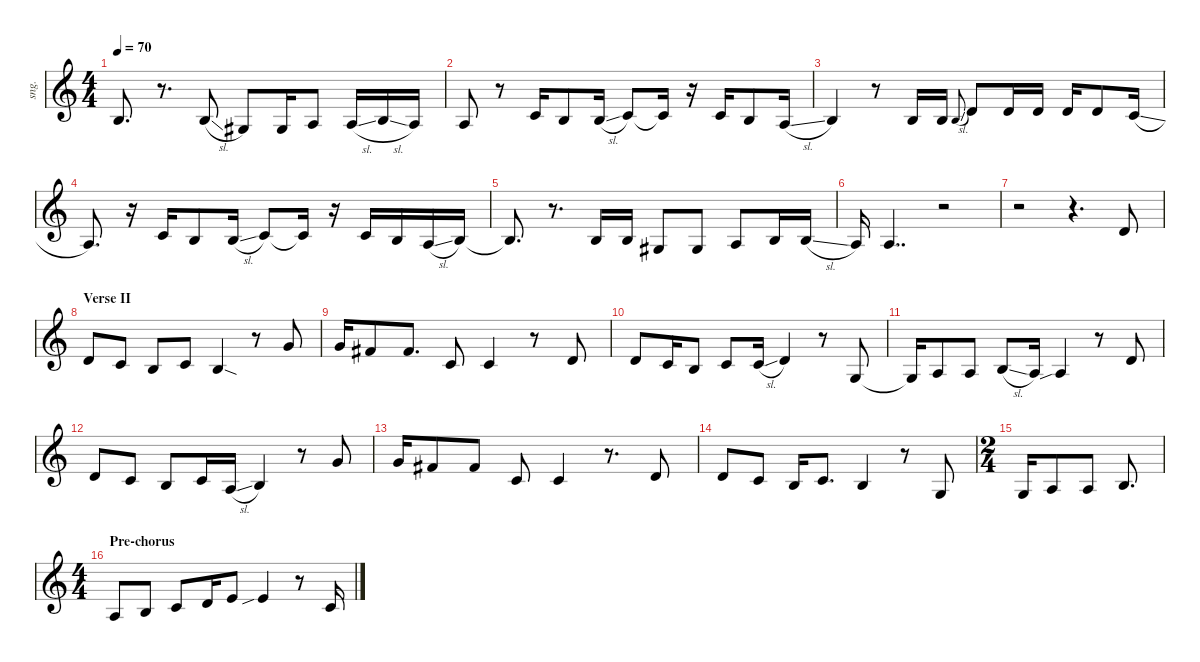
\defaultSystemsLayout 4
\hideDynamics
\bracketExtendMode nobrackets
\otherSystemsTrackNameOrientation horizontal
\track ("Singer" "sng.") {defaultSystemsLayout 4 multiBarRest instrument voiceoohs}
\staff {score}
\tuning (E4 B3 G3 D3 A2 E2)
\ts (4 4)
\tempo 70
\clef g2
\ks c
4.3.8{d dy mf} r.8{d} 4.3{sl}.8 1.3{acc #}.8 1.3{acc #}.16 2.3.8 2.3{sl}.16 4.3{sl}.16 2.3.16 |
2.3.8 r.8 5.3.16 4.3.8 4.3{sl}.16 5.3.8 5.3{t}.16 r.16 5.3.16 4.3.8 2.3{sl}.16 |
4.3.4 r.8 4.3.16 4.3.16 4.3{sl}.8{gr onbeat} 7.3.8 7.3.16 7.3.16 7.3.16 7.3.8 5.3{sl}.16 |
2.3.8{d} r.16 5.3.16 4.3.8 4.3{sl}.16 5.3.8 5.3{t}.16 r.16 5.3.16 4.3.16 2.3{sl}.16 4.3.16 |
4.3{t}.8{d} r.8{d} 4.3.16 4.3.16 1.3{acc #}.8 1.3{acc #}.8 2.3.8 4.3.16 4.3{sl}.16 |
2.3.16 2.3.4{dd} r.2 |
r.2 r.4{d} 7.3.8 |
\section ("" "Verse II")
7.3.8 5.3.8 4.3.8 5.3.8 4.3{sod}.4 r.8 8.2.8 |
8.2.16 7.2{acc #}.8 7.2{acc #}.8{d} 5.3.8 5.3.4 r.8 7.3.8 |
7.3.8 5.3.16 4.3.8 5.3.8 5.3{sl}.16 7.3.4 r.8 5.4.8 |
5.4{t}.16 7.4.8 7.4.8 9.4{sl}.8 7.4.16 7.4{sib}.4 r.8 7.3.8 |
7.3.8 5.3.8 4.3.8 5.3.16 2.3{sl}.16 4.3.4 r.8 8.2.8 |
8.2.16 7.2{acc #}.8 7.2{acc #}.8 5.3.8 5.3.4 r.8{d} 7.3.8 |
7.3.8 5.3.8 4.3.16 5.3.8{d} 4.3.4 r.8 5.4.8 |
\ts (2 4)
\beaming (8 2 2)
5.4.16 7.4.8 7.4.8 9.4.8{d} |
\ts (4 4)
\beaming (8 2 2 2 2)
\section ("" "Pre-chorus")
7.4.8 9.4.8 10.4.8 7.3.16 9.3.8 9.3{sib}.4 r.8 5.3.16
